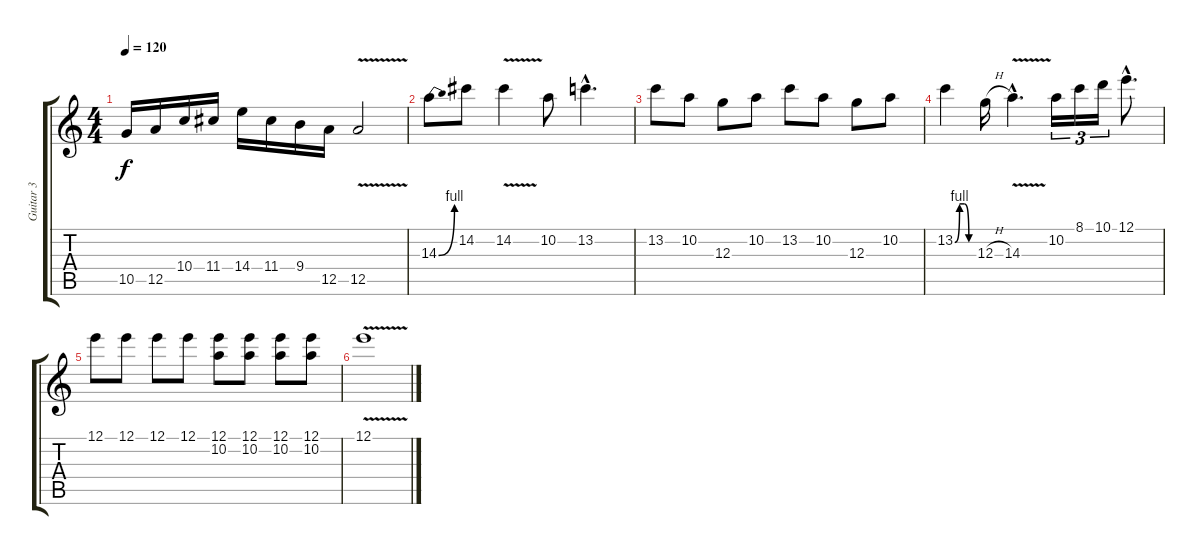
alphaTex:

\track ("Guitar 3" "Guitar 3") {instrument overdrivenguitar}
\staff {score tabs}
\tuning (E4 B3 G3 D3 A2 E2) {hide}
\ts (4 4)
\tempo 120
\clef g2
\ks c
10.5.16{dy f} 12.5.16 10.4.16 11.4.16 14.4.16 11.4.16 9.4.16 12.5.16 12.5{v}.2 |
14.3{be (bend 0 0 60 4)}.8 14.2.8 14.2{v}.4 10.2.8 13.2{hac}.4{d} |
13.2.8 10.2.8 12.3.8 10.2.8 13.2.8 10.2.8 12.3.8 10.2.8 |
13.2{be (custom 0 0 15 4 30 4 45 0 60 0)}.4 12.3{h}.16 14.3{v hac}.4{d} 10.2.16{tu (3 2)} 8.1.16{tu (3 2)} 10.1.16{tu (3 2)} 12.1{hac}.8{d} |
12.1.8 12.1.8 12.1.8 12.1.8 (12.1 10.2).8 (12.1 10.2).8 (12.1 10.2).8 (12.1 10.2).8 |
12.1{v}.1
